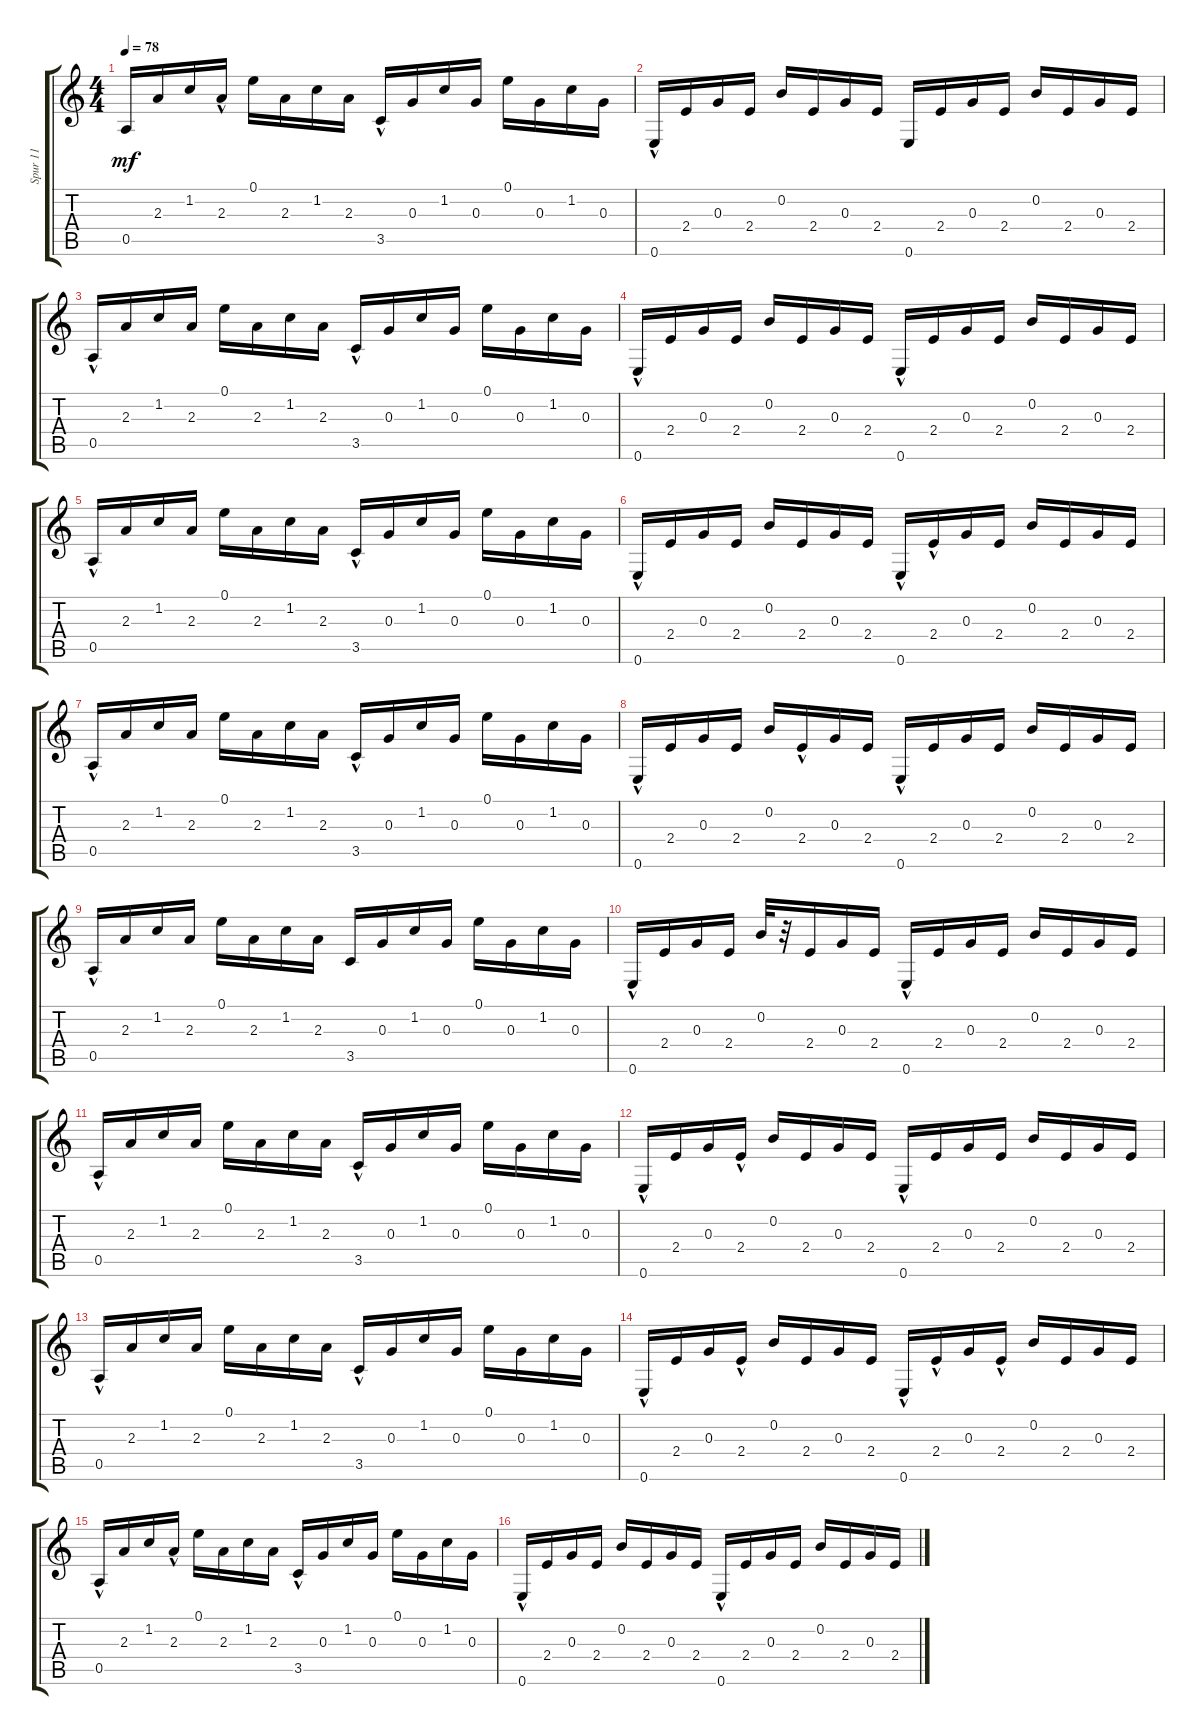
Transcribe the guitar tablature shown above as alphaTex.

\track ("Spur 11" "Spur 11") {instrument acousticguitarsteel}
\staff {score tabs}
\tuning (E4 B3 G3 D3 A2 E2) {hide}
\ts (4 4)
\tempo 78
\clef g2
\ks c
0.5.16{dy mf instrument acousticguitarsteel} 2.3.16 1.2.16 2.3{hac}.16 0.1.16 2.3.16 1.2.16 2.3.16 3.5{hac}.16 0.3.16 1.2.16 0.3.16 0.1.16 0.3.16 1.2.16 0.3.16 |
0.6{hac}.16 2.4.16 0.3.16 2.4.16 0.2.16 2.4.16 0.3.16 2.4.16 0.6.16 2.4.16 0.3.16 2.4.16 0.2.16 2.4.16 0.3.16 2.4.16 |
0.5{hac}.16 2.3.16 1.2.16 2.3.16 0.1.16 2.3.16 1.2.16 2.3.16 3.5{hac}.16 0.3.16 1.2.16 0.3.16 0.1.16 0.3.16 1.2.16 0.3.16 |
0.6{hac}.16 2.4.16 0.3.16 2.4.16 0.2.16 2.4.16 0.3.16 2.4.16 0.6{hac}.16 2.4.16 0.3.16 2.4.16 0.2.16 2.4.16 0.3.16 2.4.16 |
0.5{hac}.16 2.3.16 1.2.16 2.3.16 0.1.16 2.3.16 1.2.16 2.3.16 3.5{hac}.16 0.3.16 1.2.16 0.3.16 0.1.16 0.3.16 1.2.16 0.3.16 |
0.6{hac}.16 2.4.16 0.3.16 2.4.16 0.2.16 2.4.16 0.3.16 2.4.16 0.6{hac}.16 2.4{hac}.16 0.3.16 2.4.16 0.2.16 2.4.16 0.3.16 2.4.16 |
0.5{hac}.16 2.3.16 1.2.16 2.3.16 0.1.16 2.3.16 1.2.16 2.3.16 3.5{hac}.16 0.3.16 1.2.16 0.3.16 0.1.16 0.3.16 1.2.16 0.3.16 |
0.6{hac}.16 2.4.16 0.3.16 2.4.16 0.2.16 2.4{hac}.16 0.3.16 2.4.16 0.6{hac}.16 2.4.16 0.3.16 2.4.16 0.2.16 2.4.16 0.3.16 2.4.16 |
0.5{hac}.16 2.3.16 1.2.16 2.3.16 0.1.16 2.3.16 1.2.16 2.3.16 3.5.16 0.3.16 1.2.16 0.3.16 0.1.16 0.3.16 1.2.16 0.3.16 |
0.6{hac}.16 2.4.16 0.3.16 2.4.16 0.2.32 r.32 2.4.16 0.3.16 2.4.16 0.6{hac}.16 2.4.16 0.3.16 2.4.16 0.2.16 2.4.16 0.3.16 2.4.16 |
0.5{hac}.16 2.3.16 1.2.16 2.3.16 0.1.16 2.3.16 1.2.16 2.3.16 3.5{hac}.16 0.3.16 1.2.16 0.3.16 0.1.16 0.3.16 1.2.16 0.3.16 |
0.6{hac}.16 2.4.16 0.3.16 2.4{hac}.16 0.2.16 2.4.16 0.3.16 2.4.16 0.6{hac}.16 2.4.16 0.3.16 2.4.16 0.2.16 2.4.16 0.3.16 2.4.16 |
0.5{hac}.16 2.3.16 1.2.16 2.3.16 0.1.16 2.3.16 1.2.16 2.3.16 3.5{hac}.16 0.3.16 1.2.16 0.3.16 0.1.16 0.3.16 1.2.16 0.3.16 |
0.6{hac}.16 2.4.16 0.3.16 2.4{hac}.16 0.2.16 2.4.16 0.3.16 2.4.16 0.6{hac}.16 2.4{hac}.16 0.3.16 2.4{hac}.16 0.2.16 2.4.16 0.3.16 2.4.16 |
0.5{hac}.16 2.3.16 1.2.16 2.3{hac}.16 0.1.16 2.3.16 1.2.16 2.3.16 3.5{hac}.16 0.3.16 1.2.16 0.3.16 0.1.16 0.3.16 1.2.16 0.3.16 |
0.6{hac}.16 2.4.16 0.3.16 2.4.16 0.2.16 2.4.16 0.3.16 2.4.16 0.6{hac}.16 2.4.16 0.3.16 2.4.16 0.2.16 2.4.16 0.3.16 2.4.16
